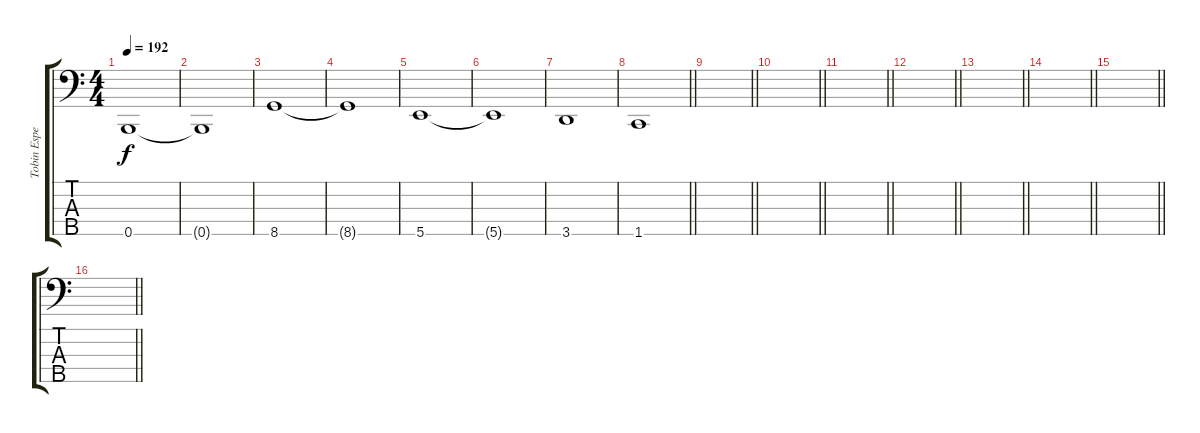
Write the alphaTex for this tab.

\track ("Tobin Esperance" "Tobin Espe") {instrument electricbassfinger}
\staff {score tabs}
\tuning (G2 D2 A1 E1 B0) {hide}
\ts (4 4)
\tempo 192
\clef f4
\ks c
0.5.1{dy f} |
0.5{t}.1 |
8.5.1 |
8.5{t}.1 |
5.5.1 |
5.5{t}.1 |
3.5.1 |
\barLineRight lightlight
1.5.1 |
\barLineRight lightlight
|
\barLineRight lightlight
|
\barLineRight lightlight
|
\barLineRight lightlight
|
\barLineRight lightlight
|
\barLineRight lightlight
|
\barLineRight lightlight
|
\barLineRight lightlight
